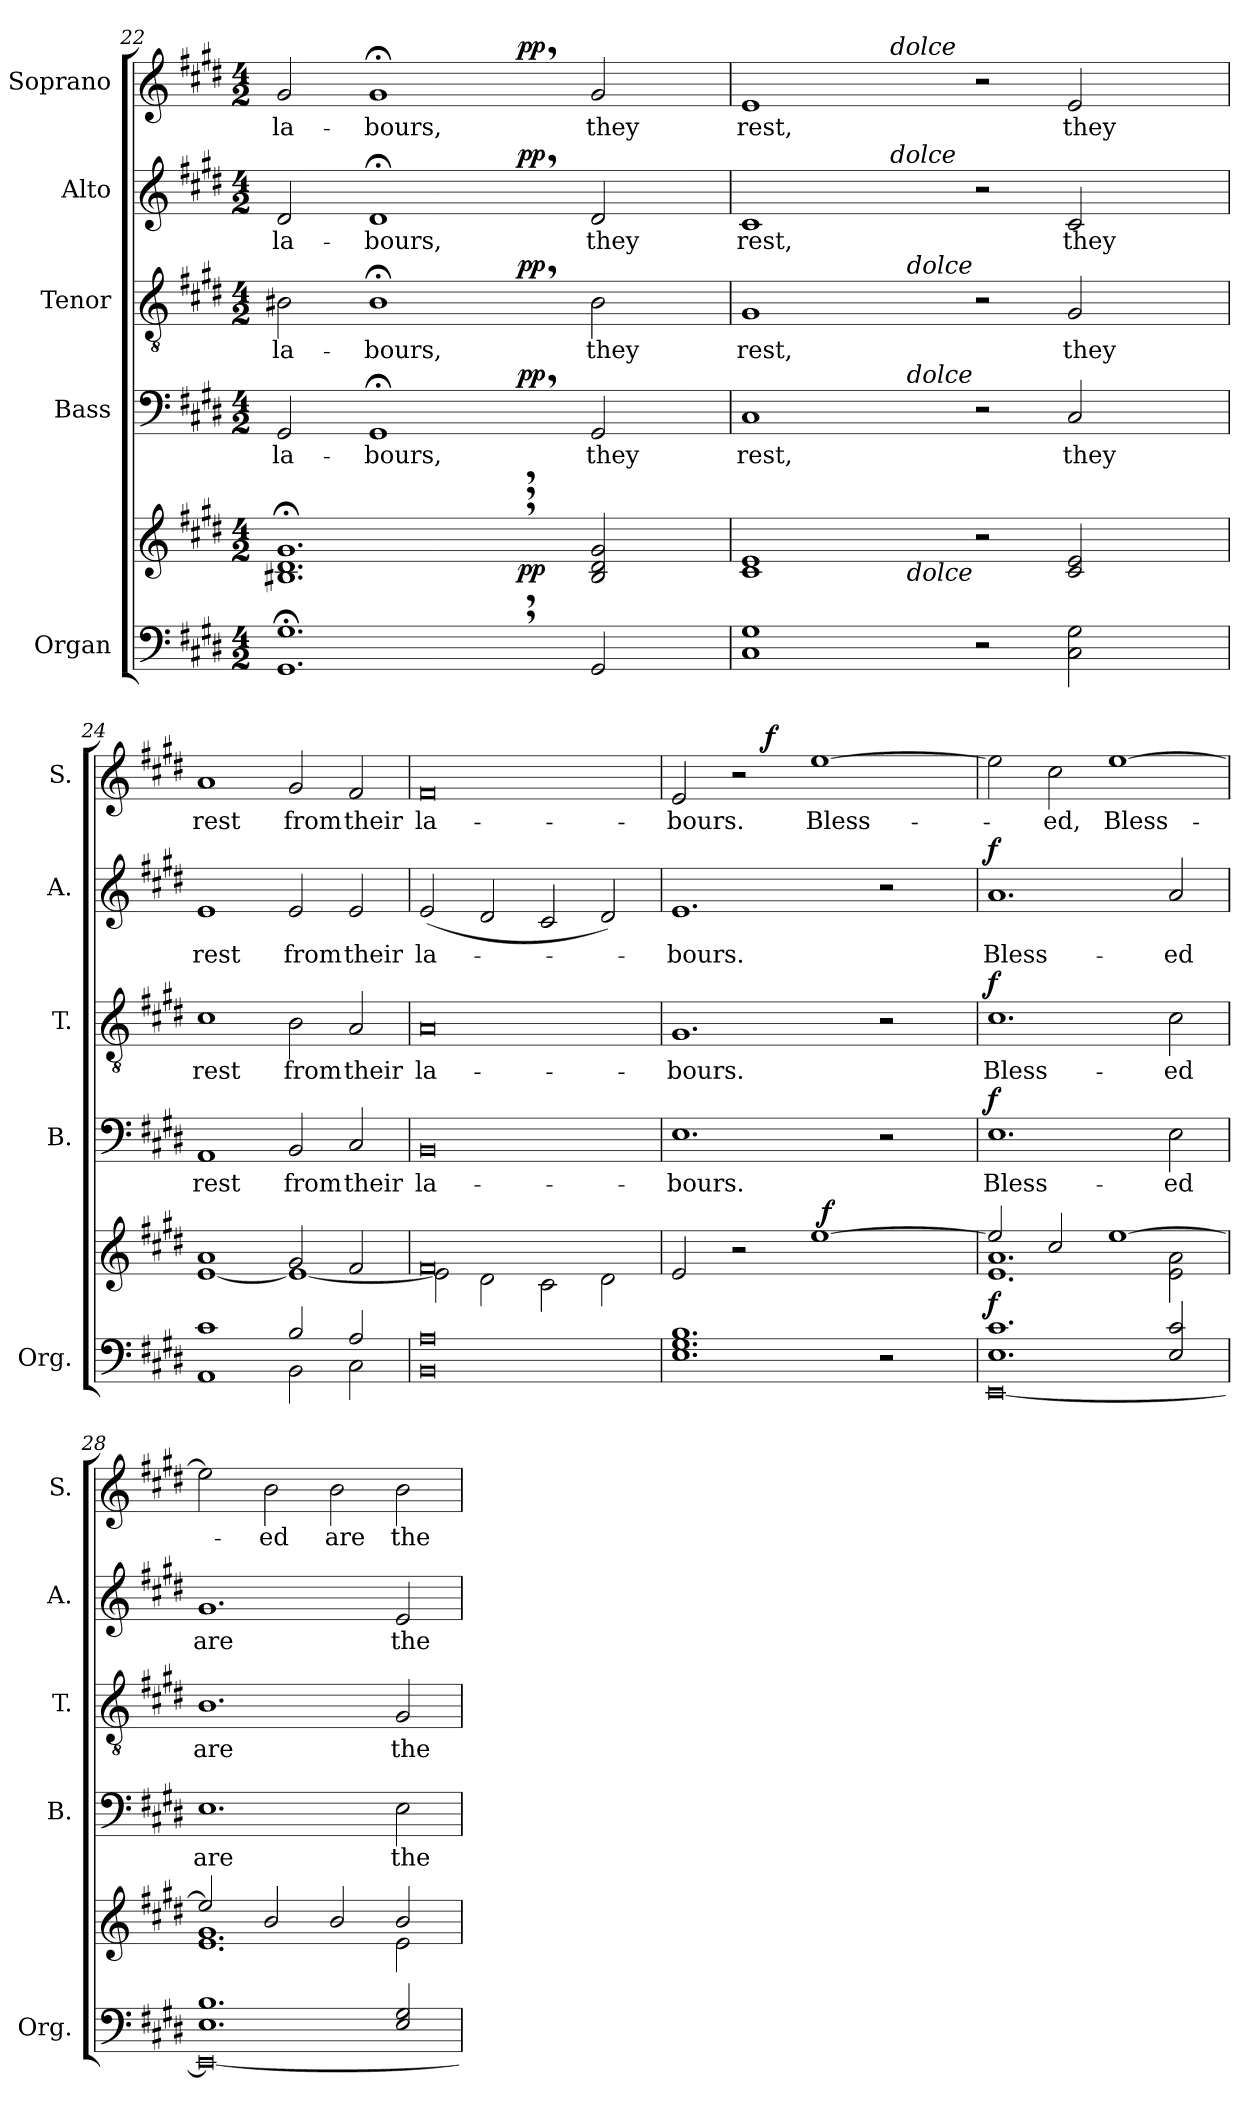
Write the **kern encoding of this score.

**kern	**kern	**dynam	**kern	**text	**dynam	**kern	**text	**dynam	**kern	**text	**dynam	**kern	**text	**dynam
*part5	*part5	*part5	*part4	*part4	*part4	*part3	*part3	*part3	*part2	*part2	*part2	*part1	*part1	*part1
*staff6	*staff5	*staff5/6	*staff4	*staff4	*staff4	*staff3	*staff3	*staff3	*staff2	*staff2	*staff2	*staff1	*staff1	*staff1
*I"Organ	*	*	*I"Bass	*	*	*I"Tenor	*	*	*I"Alto	*	*	*I"Soprano	*	*
*I'Org.	*	*	*I'B.	*	*	*I'T.	*	*	*I'A.	*	*	*I'S.	*	*
*clefF4	*clefG2	*	*clefF4	*	*	*clefGv2	*	*	*clefG2	*	*	*clefG2	*	*
*k[f#c#g#d#]	*k[f#c#g#d#]	*	*k[f#c#g#d#]	*	*	*k[f#c#g#d#]	*	*	*k[f#c#g#d#]	*	*	*k[f#c#g#d#]	*	*
*E:	*E:	*	*E:	*	*	*E:	*	*	*E:	*	*	*E:	*	*
*M4/2	*M4/2	*	*M4/2	*	*	*M4/2	*	*	*M4/2	*	*	*M4/2	*	*
=22	=22	=22	=22	=22	=22	=22	=22	=22	=22	=22	=22	=22	=22	=22
!	!	!	!	!LO:LY:b	!	!	!LO:LY:b	!	!	!LO:LY:b	!	!	!LO:LY:b	!
*	*^	*	*^	*	*	*^	*	*	*^	*	*	*^	*	*
1.GG#;,> 1.G#;,>	1.B#X;,> 1.d#;,> 1.g#;,>	1ryy	.	2GG#/	1ryy	la-	.	2B#X\	1ryy	la-	.	2d#/	1ryy	la-	.	2g#/	1ryy	la-	.
!	!	!	!	!	!	!LO:LY:b	!	!	!	!LO:LY:b	!	!	!	!LO:LY:b	!	!	!	!LO:LY:b	!
.	.	.	.	1GG#;,>	.	-bours,	.	1B#;<,>	.	-bours,	.	1d#;,>	.	-bours,	.	1g#;,>	.	-bours,	.
.	.	8ryy	.	.	8ryy	.	.	.	8ryy	.	.	.	8ryy	.	.	.	8ryy	.	.
.	.	32ryy	.	.	32ryy	.	.	.	32ryy	.	.	.	32ryy	.	.	.	32ryy	.	.
!	!	!	!LO:DY:b	!	!	!	!LO:DY:a	!	!	!	!LO:DY:a	!	!	!	!LO:DY:a	!	!	!	!LO:DY:a
.	.	2ryy	pp	.	2ryy	.	pp	.	2ryy	.	pp	.	2ryy	.	pp	.	2ryy	.	pp
!	!	!	!	!	!	!LO:LY:b	!	!	!	!LO:LY:b	!	!	!	!LO:LY:b	!	!	!	!LO:LY:b	!
2GG#/	2B#/ 2d#/ 2g#/	.	.	2GG#/	.	they	.	2B#\	.	they	.	2d#/	.	they	.	2g#/	.	they	.
.	.	4ryy	.	.	4ryy	.	.	.	4ryy	.	.	.	4ryy	.	.	.	4ryy	.	.
.	.	16.ryy	.	.	16.ryy	.	.	.	16.ryy	.	.	.	16.ryy	.	.	.	16.ryy	.	.
!!LO:LB:g=z	!!
=23	=23	=23	=23	=23	=23	=23	=23	=23	=23	=23	=23	=23	=23	=23	=23	=23	=23	=23	=23
!	!	!	!	!	!	!LO:LY:b	!	!	!	!LO:LY:b	!	!	!	!LO:LY:b	!	!	!	!LO:LY:b	!
1C# 1G#	1c# 1e	2ryy	.	1C#	2ryy	rest,	.	1G#	2ryy	rest,	.	1c#	2ryy	rest,	.	1e	2ryy	rest,	.
.	.	8.ryy	.	.	8.ryy	.	.	.	8.ryy	.	.	.	8ryy	.	.	.	8ryy	.	.
.	.	.	.	.	.	.	.	.	.	.	.	.	32ryy	.	.	.	32ryy	.	.
!	!	!	!	!	!	!	!	!	!	!	!	!	!	!	!	!	!LO:TX:a:i:t=dolce	!	!
!	!	!	!	!	!	!	!	!	!	!	!	!	!LO:TX:a:i:t=dolce	!	!	!	!	!	!
.	.	.	.	.	.	.	.	.	.	.	.	.	1ryy	.	.	.	1ryy	.	.
!	!	!	!	!	!	!	!	!	!LO:TX:a:i:t=dolce	!	!	!	!	!	!	!	!	!	!
!	!	!	!	!	!LO:TX:a:i:t=dolce	!	!	!	!	!	!	!	!	!	!	!	!	!	!
!	!	!LO:TX:b:i:t=dolce	!	!	!	!	!	!	!	!	!	!	!	!	!	!	!	!	!
.	.	1ryy	.	.	1ryy	.	.	.	1ryy	.	.	.	.	.	.	.	.	.	.
2r	2r	.	.	2r	.	.	.	2r	.	.	.	2r	.	.	.	2r	.	.	.
!	!	!	!	!	!	!LO:LY:b	!	!	!	!LO:LY:b	!	!	!	!LO:LY:b	!	!	!	!LO:LY:b	!
2C#\ 2G#\	2c#/ 2e/	.	.	2C#/	.	they	.	2G#/	.	they	.	2c#/	.	they	.	2e/	.	they	.
.	.	.	.	.	.	.	.	.	.	.	.	.	4ryy	.	.	.	4ryy	.	.
.	.	4ryy	.	.	4ryy	.	.	.	4ryy	.	.	.	.	.	.	.	.	.	.
.	.	.	.	.	.	.	.	.	.	.	.	.	16.ryy	.	.	.	16.ryy	.	.
.	.	16ryy	.	.	16ryy	.	.	.	16ryy	.	.	.	.	.	.	.	.	.	.
=24	=24	=24	=24	=24	=24	=24	=24	=24	=24	=24	=24	=24	=24	=24	=24	=24	=24	=24	=24
*^	*	*	*	*	*	*	*	*	*	*	*	*	*	*	*	*	*	*	*
!	!	!	!	!	!	!	!LO:LY:b	!	!	!	!LO:LY:b	!	!	!	!LO:LY:b	!	!	!	!LO:LY:b	!
*	*	*	*	*	*v	*v	*	*	*	*	*	*	*v	*v	*	*	*v	*v	*	*
*	*	*	*	*	*	*	*	*v	*v	*	*	*	*	*	*	*	*
1c#	1AA	1a	[<1e	.	1AA	rest	.	1c#	rest	.	1e	rest	.	1a	rest	.
!	!	!	!	!	!	!LO:LY:b	!	!	!LO:LY:b	!	!	!LO:LY:b	!	!	!LO:LY:b	!
2B/	2BB\	2g#/	1e_	.	2BB/	from	.	2B\	from	.	2e/	from	.	2g#/	from	.
!	!	!	!	!	!	!LO:LY:b	!	!	!LO:LY:b	!	!	!LO:LY:b	!	!	!LO:LY:b	!
2A/	2C#\	2f#/	.	.	2C#/	their	.	2A/	their	.	2e/	their	.	2f#/	their	.
=25	=25	=25	=25	=25	=25	=25	=25	=25	=25	=25	=25	=25	=25	=25	=25	=25
!	!	!	!	!	!	!LO:LY:b	!	!	!LO:LY:b	!	!	!LO:LY:b	!	!	!LO:LY:b	!
*v	*v	*	*	*	*	*	*	*	*	*	*	*	*	*	*	*
0BB 0A	0f#	2e\]	.	0BB	la-	.	0A	la-	.	(>2e/	la-	.	0f#	la-	.
.	.	2d#\	.	.	.	.	.	.	.	2d#/	.	.	.	.	.
.	.	2c#\	.	.	.	.	.	.	.	2c#/	.	.	.	.	.
.	.	2d#\	.	.	.	.	.	.	.	2d#/)	.	.	.	.	.
=26	=26	=26	=26	=26	=26	=26	=26	=26	=26	=26	=26	=26	=26	=26	=26
!	!	!	!	!	!LO:LY:b	!	!	!LO:LY:b	!	!	!LO:LY:b	!	!	!LO:LY:b	!
*	*	*	*	*	*	*	*	*	*	*	*	*	*^	*	*
1.E 1.G# 1.B	2e/	1ryy	.	1.E	-bours.	.	1.G#	-bours.	.	1.e	-bours.	.	2e/	2ryy	-bours.	.
.	2r	.	.	.	.	.	.	.	.	.	.	.	2r	8.ryy	.	.
!	!	!	!	!	!	!	!	!	!	!	!	!	!	!	!	!LO:DY:a
.	.	.	.	.	.	.	.	.	.	.	.	.	.	1ryy	.	f
!	!	!	!	!	!	!	!	!	!	!	!	!	!	!	!LO:LY:b	!
.	[1ee	32ryy	.	.	.	.	.	.	.	.	.	.	[1ee	.	Bless-	.
!	!	!	!LO:DY:a	!	!	!	!	!	!	!	!	!	!	!	!	!
.	.	2ryy	f	.	.	.	.	.	.	.	.	.	.	.	.	.
2r	.	.	.	2r	.	.	2r	.	.	2r	.	.	.	.	.	.
.	.	4...ryy	.	.	.	.	.	.	.	.	.	.	.	.	.	.
.	.	.	.	.	.	.	.	.	.	.	.	.	.	4ryy	.	.
.	.	.	.	.	.	.	.	.	.	.	.	.	.	16ryy	.	.
=27	=27	=27	=27	=27	=27	=27	=27	=27	=27	=27	=27	=27	=27	=27	=27	=27
*^	*	*	*	*	*	*	*	*	*	*	*	*	*	*	*	*
!	!	!	!	!LO:DY:a=2	!	!LO:LY:b	!LO:DY:a	!	!LO:LY:b	!LO:DY:a	!	!LO:LY:b	!LO:DY:a	!	!	!	!
*	*	*	*	*	*	*	*	*	*	*	*	*	*	*v	*v	*	*
1.E 1.c#	[0EE	2ee/]	1.e 1.a	f	1.E	Bless-	f	1.c#	Bless-	f	1.a	Bless-	f	2ee\]	.	.
!	!	!	!	!	!	!	!	!	!	!	!	!	!	!	!LO:LY:b	!
.	.	2cc#/	.	.	.	.	.	.	.	.	.	.	.	2cc#\	-ed,	.
!	!	!	!	!	!	!	!	!	!	!	!	!	!	!	!LO:LY:b	!
.	.	[>1ee	.	.	.	.	.	.	.	.	.	.	.	[1ee	Bless-	.
!	!	!	!	!	!	!LO:LY:b	!	!	!LO:LY:b	!	!	!LO:LY:b	!	!	!	!
2E/ 2c#/	.	.	2e\ 2a\	.	2E\	-ed	.	2c#\	-ed	.	2a/	-ed	.	.	.	.
!!LO:PB:g=z
=28	=28	=28	=28	=28	=28	=28	=28	=28	=28	=28	=28	=28	=28	=28	=28	=28
!	!	!	!	!	!	!LO:LY:b	!	!	!LO:LY:b	!	!	!LO:LY:b	!	!	!	!
1.E 1.B	0EE_	2ee/]	1.e 1.g#	.	1.E	are	.	1.B	are	.	1.g#	are	.	2ee\]	.	.
!	!	!	!	!	!	!	!	!	!	!	!	!	!	!	!LO:LY:b	!
.	.	2b/	.	.	.	.	.	.	.	.	.	.	.	2b\	-ed	.
!	!	!	!	!	!	!	!	!	!	!	!	!	!	!	!LO:LY:b	!
.	.	2b/	.	.	.	.	.	.	.	.	.	.	.	2b\	are	.
!	!	!	!	!	!	!LO:LY:b	!	!	!LO:LY:b	!	!	!LO:LY:b	!	!	!LO:LY:b	!
2E/ 2G#/	.	2b/	2e\	.	2E\	the	.	2G#/	the	.	2e/	the	.	2b\	the	.
*v	*v	*	*	*	*	*	*	*	*	*	*	*	*	*	*	*
*	*v	*v	*	*	*	*	*	*	*	*	*	*	*	*	*
=	=	=	=	=	=	=	=	=	=	=	=	=	=	=
*-	*-	*-	*-	*-	*-	*-	*-	*-	*-	*-	*-	*-	*-	*-
